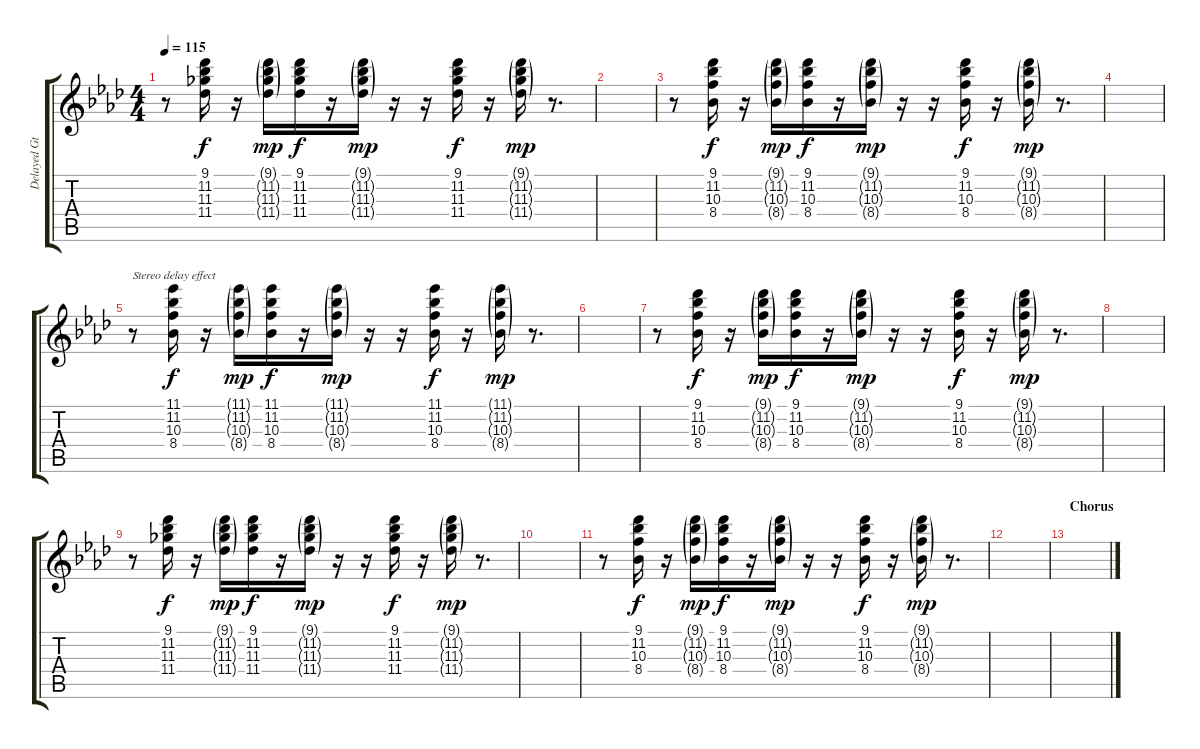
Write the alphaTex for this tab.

\track ("Delayed Gtr (Left)" "Delayed Gt") {instrument electricguitarclean}
\staff {score tabs}
\tuning (E4 B3 G3 D3 A2 E2) {hide}
\ts (4 4)
\tempo 115
\clef g2
\ks ab
r.8{dy mp} (9.1 11.2 11.3 11.4).16{dy f} r.16 (9.1{g} 11.2{g} 11.3{g} 11.4{g}).16{dy mp} (9.1 11.2 11.3 11.4).16{dy f} r.16 (9.1{g} 11.2{g} 11.3{g} 11.4{g}).16{dy mp} r.16 r.16 (9.1 11.2 11.3 11.4).16{dy f} r.16 (9.1{g} 11.2{g} 11.3{g} 11.4{g}).16{dy mp} r.8{d} |
|
r.8 (9.1 11.2 10.3 8.4).16{dy f} r.16 (9.1{g} 11.2{g} 10.3{g} 8.4{g}).16{dy mp} (9.1 11.2 10.3 8.4).16{dy f} r.16 (9.1{g} 11.2{g} 10.3{g} 8.4{g}).16{dy mp} r.16 r.16 (9.1 11.2 10.3 8.4).16{dy f} r.16 (9.1{g} 11.2{g} 10.3{g} 8.4{g}).16{dy mp} r.8{d} |
|
r.8{txt "Stereo delay effect"} (11.1 11.2 10.3 8.4).16{dy f} r.16 (11.1{g} 11.2{g} 10.3{g} 8.4{g}).16{dy mp} (11.1 11.2 10.3 8.4).16{dy f} r.16 (11.1{g} 11.2{g} 10.3{g} 8.4{g}).16{dy mp} r.16 r.16 (11.1 11.2 10.3 8.4).16{dy f} r.16 (11.1{g} 11.2{g} 10.3{g} 8.4{g}).16{dy mp} r.8{d} |
|
r.8 (9.1 11.2 10.3 8.4).16{dy f} r.16 (9.1{g} 11.2{g} 10.3{g} 8.4{g}).16{dy mp} (9.1 11.2 10.3 8.4).16{dy f} r.16 (9.1{g} 11.2{g} 10.3{g} 8.4{g}).16{dy mp} r.16 r.16 (9.1 11.2 10.3 8.4).16{dy f} r.16 (9.1{g} 11.2{g} 10.3{g} 8.4{g}).16{dy mp} r.8{d} |
|
r.8 (9.1 11.2 11.3 11.4).16{dy f} r.16 (9.1{g} 11.2{g} 11.3{g} 11.4{g}).16{dy mp} (9.1 11.2 11.3 11.4).16{dy f} r.16 (9.1{g} 11.2{g} 11.3{g} 11.4{g}).16{dy mp} r.16 r.16 (9.1 11.2 11.3 11.4).16{dy f} r.16 (9.1{g} 11.2{g} 11.3{g} 11.4{g}).16{dy mp} r.8{d} |
|
r.8 (9.1 11.2 10.3 8.4).16{dy f} r.16 (9.1{g} 11.2{g} 10.3{g} 8.4{g}).16{dy mp} (9.1 11.2 10.3 8.4).16{dy f} r.16 (9.1{g} 11.2{g} 10.3{g} 8.4{g}).16{dy mp} r.16 r.16 (9.1 11.2 10.3 8.4).16{dy f} r.16 (9.1{g} 11.2{g} 10.3{g} 8.4{g}).16{dy mp} r.8{d} |
|
\section ("" "Chorus")
